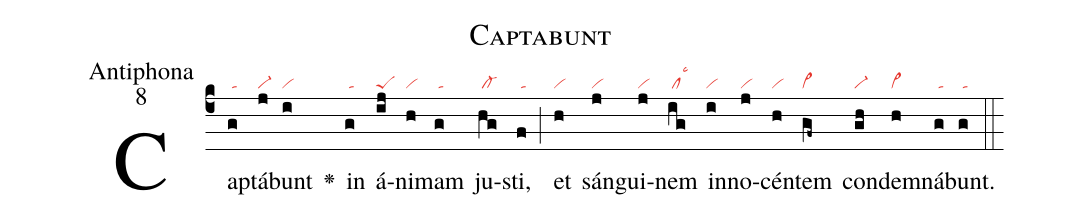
name:Captabunt;
office-part:Antiphona;
mode:8;
nabc-lines:1;
%%
(c4) Ca(g|/ta)ptá(j|vi-)bunt(i|vi) <v>\greheightstar</v>() in(g|/ta) á(ij|peS)ni(h|vi)mam(g|/ta) ju(hg|/cl-)sti,(f|/ta) (;)
et(h|vi) sán(j|vi)gui(j|vi)nem(ig|/cllsc3) in(i|vi)no(j|vi)cén(h|vi)tem(gf~|cl~) con(gh|vi-)de(h|vi>)mná(g|/ta)bunt.(g|/ta) (::)
